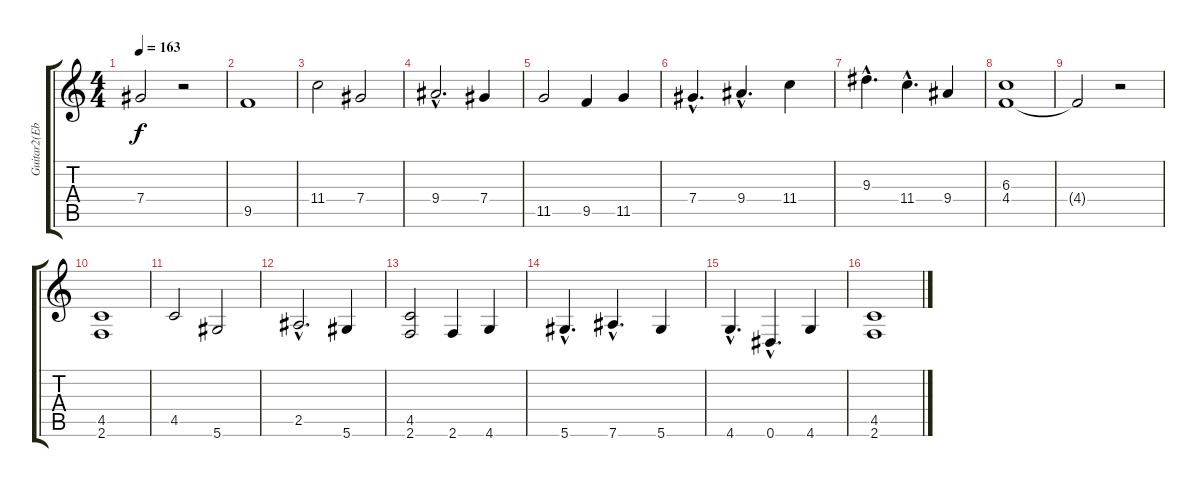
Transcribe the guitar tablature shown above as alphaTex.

\track ("Guitar2(Eb-tuning)" "Guitar2(Eb") {instrument overdrivenguitar}
\staff {score tabs}
\tuning (Eb4 Bb3 Gb3 Db3 Ab2 Eb2) {hide}
\ts (4 4)
\tempo 163
\clef g2
\ks c
7.4{t}.2{dy f} r.2 |
9.5.1 |
11.4.2 7.4.2 |
9.4{hac}.2{d} 7.4.4 |
11.5.2 9.5.4 11.5.4 |
7.4{hac}.4{d} 9.4{hac}.4{d} 11.4.4 |
9.3{hac}.4{d} 11.4{hac}.4{d} 9.4.4 |
(6.3 4.4).1 |
4.4{t}.2 r.2 |
(4.5 2.6).1 |
4.5.2 5.6.2 |
2.5{hac}.2{d} 5.6.4 |
(4.5 2.6).2 2.6.4 4.6.4 |
5.6{hac}.4{d} 7.6{hac}.4{d} 5.6.4 |
4.6{hac}.4{d} 0.6{hac}.4{d} 4.6.4 |
(4.5 2.6).1
